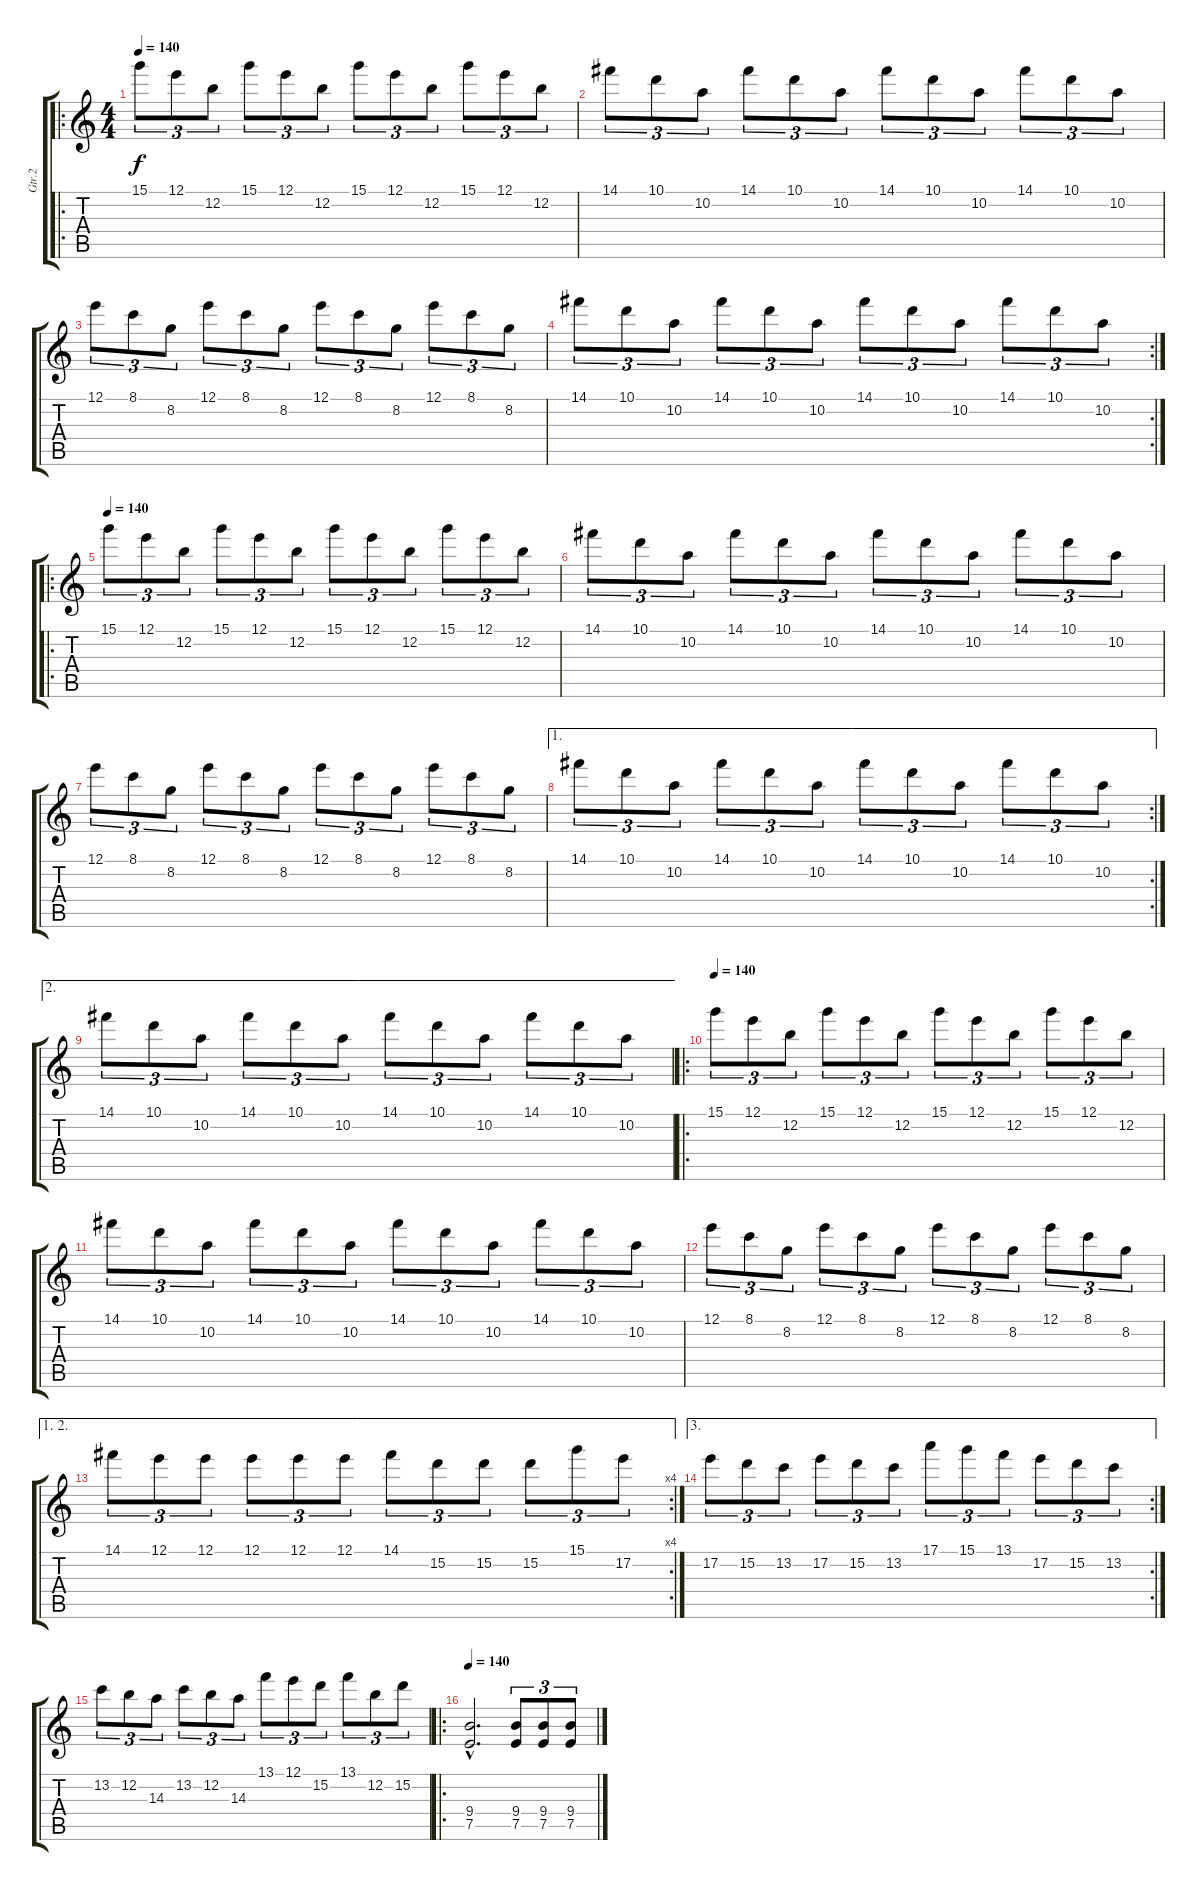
\track ("Gtr.2" "Gtr.2") {instrument overdrivenguitar}
\staff {score tabs}
\tuning (E4 B3 G3 D3 A2 E2) {hide}
\ro
\ts (4 4)
\tempo 140
\clef g2
\ks c
15.1.8{tu (3 2) dy f} 12.1.8{tu (3 2)} 12.2.8{tu (3 2)} 15.1.8{tu (3 2)} 12.1.8{tu (3 2)} 12.2.8{tu (3 2)} 15.1.8{tu (3 2)} 12.1.8{tu (3 2)} 12.2.8{tu (3 2)} 15.1.8{tu (3 2)} 12.1.8{tu (3 2)} 12.2.8{tu (3 2)} |
14.1.8{tu (3 2)} 10.1.8{tu (3 2)} 10.2.8{tu (3 2)} 14.1.8{tu (3 2)} 10.1.8{tu (3 2)} 10.2.8{tu (3 2)} 14.1.8{tu (3 2)} 10.1.8{tu (3 2)} 10.2.8{tu (3 2)} 14.1.8{tu (3 2)} 10.1.8{tu (3 2)} 10.2.8{tu (3 2)} |
12.1.8{tu (3 2)} 8.1.8{tu (3 2)} 8.2.8{tu (3 2)} 12.1.8{tu (3 2)} 8.1.8{tu (3 2)} 8.2.8{tu (3 2)} 12.1.8{tu (3 2)} 8.1.8{tu (3 2)} 8.2.8{tu (3 2)} 12.1.8{tu (3 2)} 8.1.8{tu (3 2)} 8.2.8{tu (3 2)} |
\rc 2
14.1.8{tu (3 2)} 10.1.8{tu (3 2)} 10.2.8{tu (3 2)} 14.1.8{tu (3 2)} 10.1.8{tu (3 2)} 10.2.8{tu (3 2)} 14.1.8{tu (3 2)} 10.1.8{tu (3 2)} 10.2.8{tu (3 2)} 14.1.8{tu (3 2)} 10.1.8{tu (3 2)} 10.2.8{tu (3 2)} |
\ro
\section ("" "")
\tempo 140
15.1.8{tu (3 2)} 12.1.8{tu (3 2)} 12.2.8{tu (3 2)} 15.1.8{tu (3 2)} 12.1.8{tu (3 2)} 12.2.8{tu (3 2)} 15.1.8{tu (3 2)} 12.1.8{tu (3 2)} 12.2.8{tu (3 2)} 15.1.8{tu (3 2)} 12.1.8{tu (3 2)} 12.2.8{tu (3 2)} |
14.1.8{tu (3 2)} 10.1.8{tu (3 2)} 10.2.8{tu (3 2)} 14.1.8{tu (3 2)} 10.1.8{tu (3 2)} 10.2.8{tu (3 2)} 14.1.8{tu (3 2)} 10.1.8{tu (3 2)} 10.2.8{tu (3 2)} 14.1.8{tu (3 2)} 10.1.8{tu (3 2)} 10.2.8{tu (3 2)} |
12.1.8{tu (3 2)} 8.1.8{tu (3 2)} 8.2.8{tu (3 2)} 12.1.8{tu (3 2)} 8.1.8{tu (3 2)} 8.2.8{tu (3 2)} 12.1.8{tu (3 2)} 8.1.8{tu (3 2)} 8.2.8{tu (3 2)} 12.1.8{tu (3 2)} 8.1.8{tu (3 2)} 8.2.8{tu (3 2)} |
\ae 1
\rc 2
14.1.8{tu (3 2)} 10.1.8{tu (3 2)} 10.2.8{tu (3 2)} 14.1.8{tu (3 2)} 10.1.8{tu (3 2)} 10.2.8{tu (3 2)} 14.1.8{tu (3 2)} 10.1.8{tu (3 2)} 10.2.8{tu (3 2)} 14.1.8{tu (3 2)} 10.1.8{tu (3 2)} 10.2.8{tu (3 2)} |
\ae 2
14.1.8{tu (3 2)} 10.1.8{tu (3 2)} 10.2.8{tu (3 2)} 14.1.8{tu (3 2)} 10.1.8{tu (3 2)} 10.2.8{tu (3 2)} 14.1.8{tu (3 2)} 10.1.8{tu (3 2)} 10.2.8{tu (3 2)} 14.1.8{tu (3 2)} 10.1.8{tu (3 2)} 10.2.8{tu (3 2)} |
\ro
\tempo 140
15.1.8{tu (3 2)} 12.1.8{tu (3 2)} 12.2.8{tu (3 2)} 15.1.8{tu (3 2)} 12.1.8{tu (3 2)} 12.2.8{tu (3 2)} 15.1.8{tu (3 2)} 12.1.8{tu (3 2)} 12.2.8{tu (3 2)} 15.1.8{tu (3 2)} 12.1.8{tu (3 2)} 12.2.8{tu (3 2)} |
14.1.8{tu (3 2)} 10.1.8{tu (3 2)} 10.2.8{tu (3 2)} 14.1.8{tu (3 2)} 10.1.8{tu (3 2)} 10.2.8{tu (3 2)} 14.1.8{tu (3 2)} 10.1.8{tu (3 2)} 10.2.8{tu (3 2)} 14.1.8{tu (3 2)} 10.1.8{tu (3 2)} 10.2.8{tu (3 2)} |
12.1.8{tu (3 2)} 8.1.8{tu (3 2)} 8.2.8{tu (3 2)} 12.1.8{tu (3 2)} 8.1.8{tu (3 2)} 8.2.8{tu (3 2)} 12.1.8{tu (3 2)} 8.1.8{tu (3 2)} 8.2.8{tu (3 2)} 12.1.8{tu (3 2)} 8.1.8{tu (3 2)} 8.2.8{tu (3 2)} |
\ae (1 2)
\rc 4
14.1.8{tu (3 2)} 12.1.8{tu (3 2)} 12.1.8{tu (3 2)} 12.1.8{tu (3 2)} 12.1.8{tu (3 2)} 12.1.8{tu (3 2)} 14.1.8{tu (3 2)} 15.2.8{tu (3 2)} 15.2.8{tu (3 2)} 15.2.8{tu (3 2)} 15.1.8{tu (3 2)} 17.2.8{tu (3 2)} |
\ae 3
\rc 2
17.2.8{tu (3 2)} 15.2.8{tu (3 2)} 13.2.8{tu (3 2)} 17.2.8{tu (3 2)} 15.2.8{tu (3 2)} 13.2.8{tu (3 2)} 17.1.8{tu (3 2)} 15.1.8{tu (3 2)} 13.1.8{tu (3 2)} 17.2.8{tu (3 2)} 15.2.8{tu (3 2)} 13.2.8{tu (3 2)} |
13.2.8{tu (3 2)} 12.2.8{tu (3 2)} 14.3.8{tu (3 2)} 13.2.8{tu (3 2)} 12.2.8{tu (3 2)} 14.3.8{tu (3 2)} 13.1.8{tu (3 2)} 12.1.8{tu (3 2)} 15.2.8{tu (3 2)} 13.1.8{tu (3 2)} 12.2.8{tu (3 2)} 15.2.8{tu (3 2)} |
\ro
\tempo 140
(9.4{hac} 7.5{hac}).2{d} (9.4 7.5).8{tu (3 2)} (9.4 7.5).8{tu (3 2)} (9.4 7.5).8{tu (3 2)}
